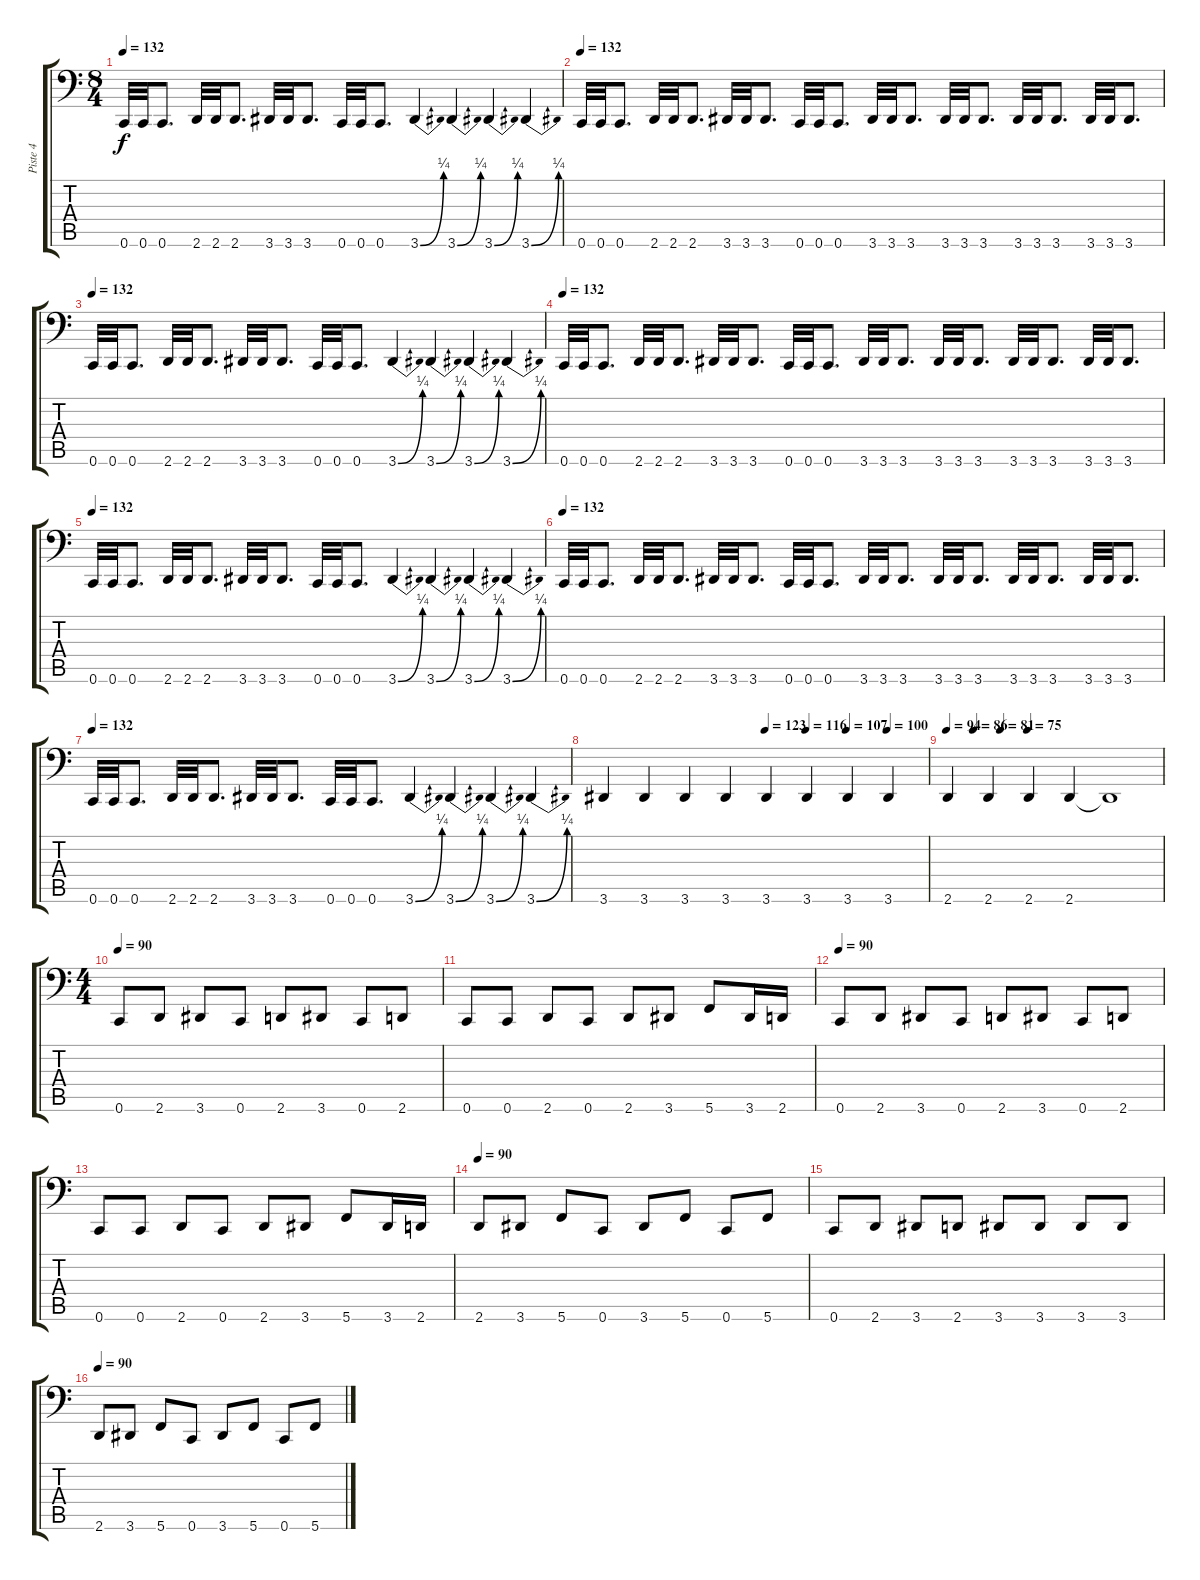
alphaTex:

\track ("Piste 4" "Piste 4") {instrument electricbassfinger}
\staff {score tabs}
\tuning (D3 A2 F2 C2 G1 C1) {hide}
\ts (8 4)
\tempo 132
\clef f4
\ks c
0.6.32{dy f} 0.6.32 0.6.8{d} 2.6.32 2.6.32 2.6.8{d} 3.6.32 3.6.32 3.6.8{d} 0.6.32 0.6.32 0.6.8{d} 3.6{be (bend 0 0 60 1)}.4 3.6{be (bend 0 0 60 1)}.4 3.6{be (bend 0 0 60 1)}.4 3.6{be (bend 0 0 60 1)}.4 |
\tempo 132
0.6.32 0.6.32 0.6.8{d} 2.6.32 2.6.32 2.6.8{d} 3.6.32 3.6.32 3.6.8{d} 0.6.32 0.6.32 0.6.8{d} 3.6.32 3.6.32 3.6.8{d} 3.6.32 3.6.32 3.6.8{d} 3.6.32 3.6.32 3.6.8{d} 3.6.32 3.6.32 3.6.8{d} |
\tempo 132
0.6.32 0.6.32 0.6.8{d} 2.6.32 2.6.32 2.6.8{d} 3.6.32 3.6.32 3.6.8{d} 0.6.32 0.6.32 0.6.8{d} 3.6{be (bend 0 0 60 1)}.4 3.6{be (bend 0 0 60 1)}.4 3.6{be (bend 0 0 60 1)}.4 3.6{be (bend 0 0 60 1)}.4 |
\tempo 132
0.6.32 0.6.32 0.6.8{d} 2.6.32 2.6.32 2.6.8{d} 3.6.32 3.6.32 3.6.8{d} 0.6.32 0.6.32 0.6.8{d} 3.6.32 3.6.32 3.6.8{d} 3.6.32 3.6.32 3.6.8{d} 3.6.32 3.6.32 3.6.8{d} 3.6.32 3.6.32 3.6.8{d} |
\tempo 132
0.6.32 0.6.32 0.6.8{d} 2.6.32 2.6.32 2.6.8{d} 3.6.32 3.6.32 3.6.8{d} 0.6.32 0.6.32 0.6.8{d} 3.6{be (bend 0 0 60 1)}.4 3.6{be (bend 0 0 60 1)}.4 3.6{be (bend 0 0 60 1)}.4 3.6{be (bend 0 0 60 1)}.4 |
\tempo 132
0.6.32 0.6.32 0.6.8{d} 2.6.32 2.6.32 2.6.8{d} 3.6.32 3.6.32 3.6.8{d} 0.6.32 0.6.32 0.6.8{d} 3.6.32 3.6.32 3.6.8{d} 3.6.32 3.6.32 3.6.8{d} 3.6.32 3.6.32 3.6.8{d} 3.6.32 3.6.32 3.6.8{d} |
\tempo 132
0.6.32 0.6.32 0.6.8{d} 2.6.32 2.6.32 2.6.8{d} 3.6.32 3.6.32 3.6.8{d} 0.6.32 0.6.32 0.6.8{d} 3.6{be (bend 0 0 60 1)}.4 3.6{be (bend 0 0 60 1)}.4 3.6{be (bend 0 0 60 1)}.4 3.6{be (bend 0 0 60 1)}.4 |
\tempo (123 0.5)
\tempo (116 0.625)
\tempo (107 0.75)
\tempo (100 0.875)
3.6.4 3.6.4 3.6.4 3.6.4 3.6.4 3.6.4 3.6.4 3.6.4 |
\tempo 94
\tempo (86 0.125)
\tempo (81 0.25)
\tempo (75 0.375)
2.6.4 2.6.4 2.6.4 2.6.4 2.6{t}.1 |
\ts (4 4)
\tempo 90
0.6.8 2.6.8 3.6.8 0.6.8 2.6.8 3.6.8 0.6.8 2.6.8 |
0.6.8 0.6.8 2.6.8 0.6.8 2.6.8 3.6.8 5.6.8 3.6.16 2.6.16 |
\tempo 90
0.6.8 2.6.8 3.6.8 0.6.8 2.6.8 3.6.8 0.6.8 2.6.8 |
0.6.8 0.6.8 2.6.8 0.6.8 2.6.8 3.6.8 5.6.8 3.6.16 2.6.16 |
\tempo 90
2.6.8 3.6.8 5.6.8 0.6.8 3.6.8 5.6.8 0.6.8 5.6.8 |
0.6.8 2.6.8 3.6.8 2.6.8 3.6.8 3.6.8 3.6.8 3.6.8 |
\tempo 90
2.6.8 3.6.8 5.6.8 0.6.8 3.6.8 5.6.8 0.6.8 5.6.8
